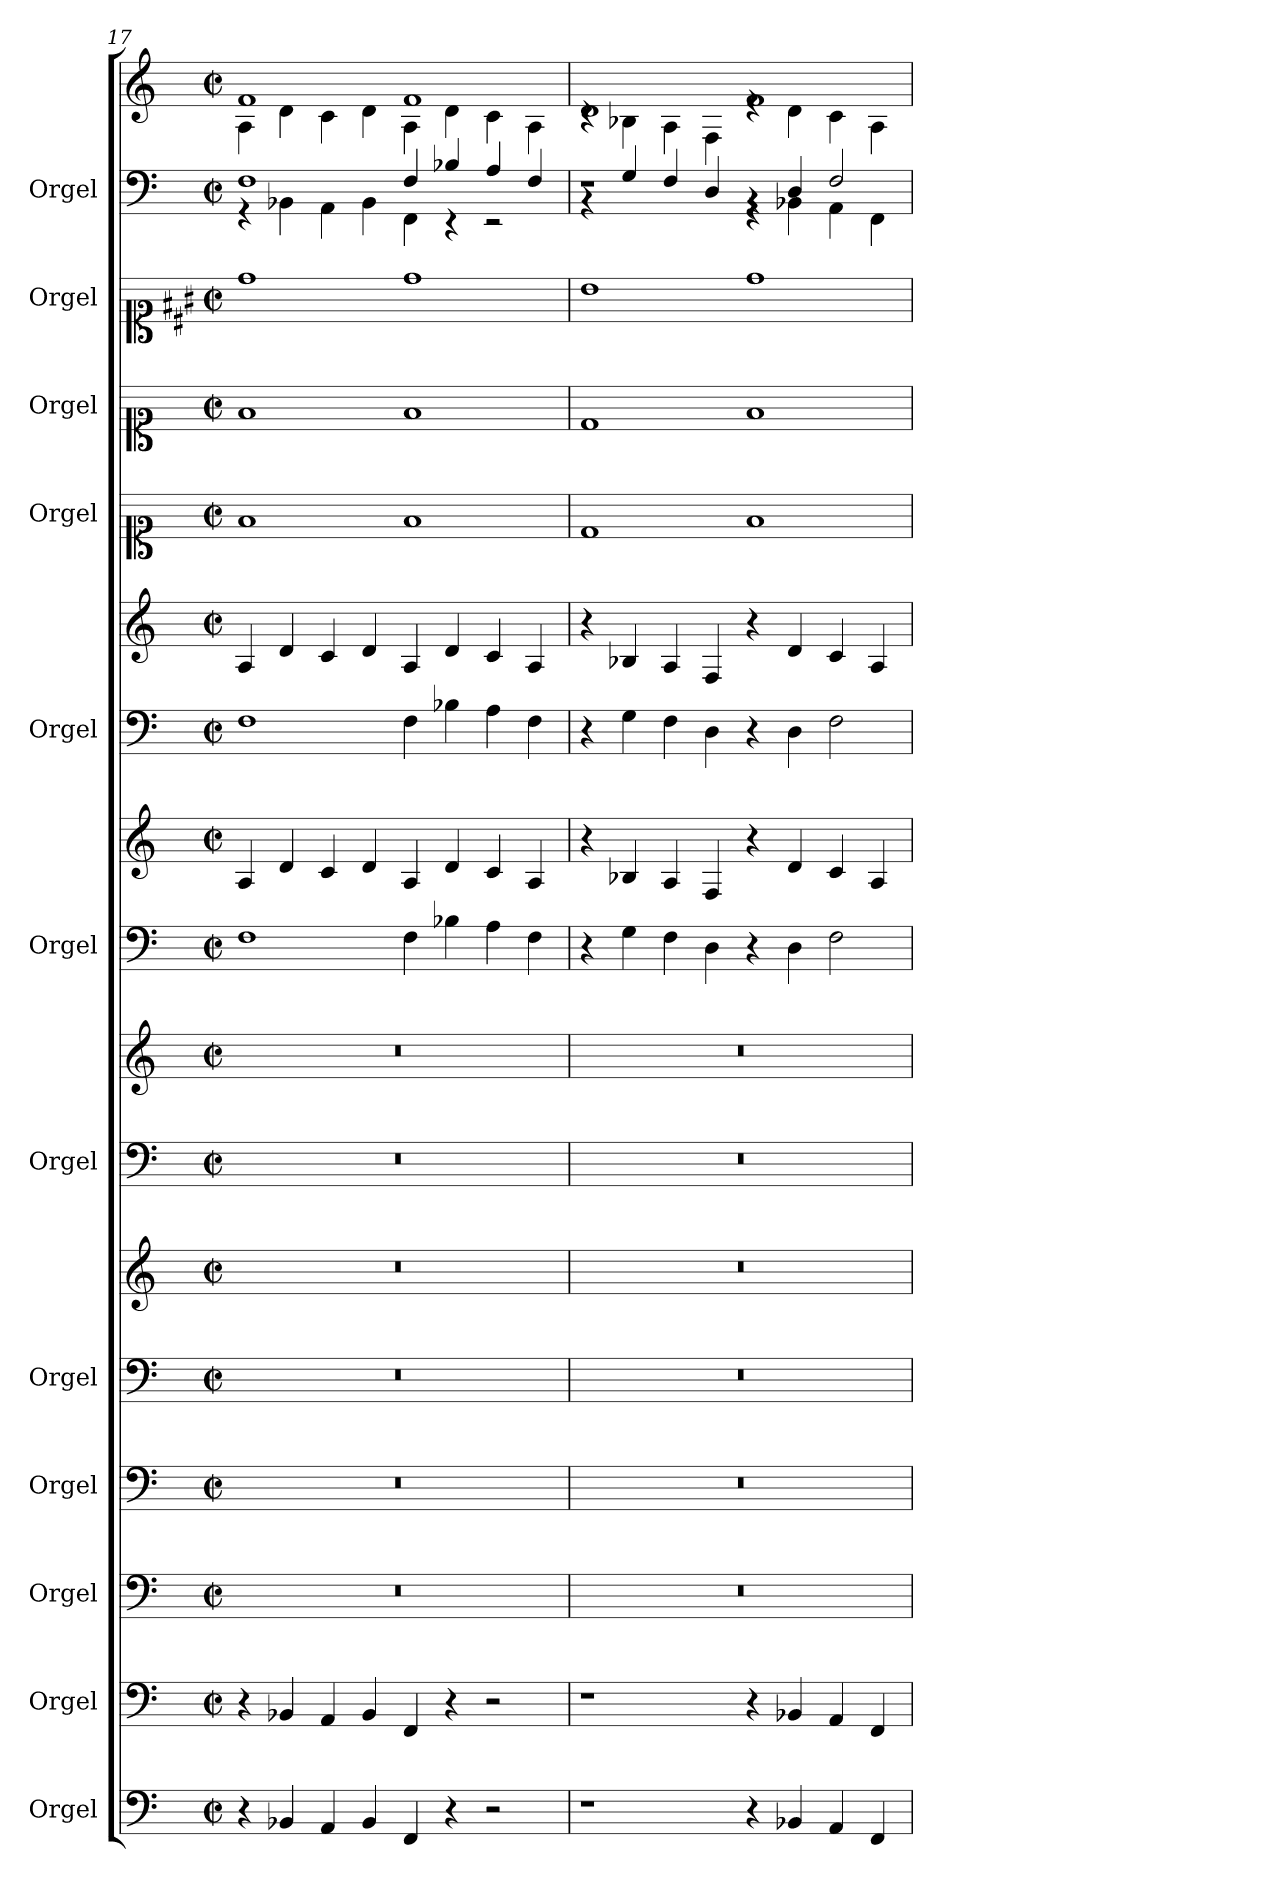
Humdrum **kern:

**kern	**kern	**kern	**kern	**kern	**kern	**kern	**kern	**kern	**kern	**kern	**kern	**kern	**kern	**kern	**kern	**kern
*part12	*part11	*part10	*part9	*part8	*part8	*part7	*part7	*part6	*part6	*part5	*part5	*part4	*part3	*part2	*part1	*part1
*staff17	*staff16	*staff15	*staff14	*staff13	*staff12	*staff11	*staff10	*staff9	*staff8	*staff7	*staff6	*staff5	*staff4	*staff3	*staff2	*staff1
*I"Orgel	*I"Orgel	*I"Orgel	*I"Orgel	*I"Orgel	*	*I"Orgel	*	*I"Orgel	*	*I"Orgel	*	*I"Orgel	*I"Orgel	*I"Orgel	*I"Orgel	*
*I'Org.	*I'Org.	*I'Org.	*I'Org.	*I'Org.	*	*I'Org.	*	*I'Org.	*	*I'Org.	*	*I'Org.	*I'Org.	*I'Org.	*	*
*clefF4	*clefF4	*clefF4	*clefF4	*clefF4	*clefG2	*clefF4	*clefG2	*clefF4	*clefG2	*clefF4	*clefG2	*clefC1	*clefC1	*clefC1	*clefF4	*clefG2
*	*	*	*	*	*	*	*	*	*	*	*	*	*	*ITrd5c9	*	*
*k[]	*k[]	*k[]	*k[]	*k[]	*k[]	*k[]	*k[]	*k[]	*k[]	*k[]	*k[]	*k[]	*k[]	*k[]	*k[]	*k[]
*M4/2	*M4/2	*M4/2	*M4/2	*M4/2	*M4/2	*M4/2	*M4/2	*M4/2	*M4/2	*M4/2	*M4/2	*M4/2	*M4/2	*M4/2	*M4/2	*M4/2
*met(c|)	*met(c|)	*met(c|)	*met(c|)	*met(c|)	*met(c|)	*met(c|)	*met(c|)	*met(c|)	*met(c|)	*met(c|)	*met(c|)	*met(c|)	*met(c|)	*met(c|)	*met(c|)	*met(c|)
=17	=17	=17	=17	=17	=17	=17	=17	=17	=17	=17	=17	=17	=17	=17	=17	=17
*	*	*	*	*	*	*	*	*	*	*	*	*	*	*	*^	*^
4r	4r	0r	0r	0r	0r	0r	0r	1F	4A/	1F	4A/	1f	1f	1f	1F	4r	1f	4A\
4BB-X/	4BB-X/	.	.	.	.	.	.	.	4d/	.	4d/	.	.	.	.	4BB-X\	.	4d\
4AA/	4AA/	.	.	.	.	.	.	.	4c/	.	4c/	.	.	.	.	4AA\	.	4c\
4BB-/	4BB-/	.	.	.	.	.	.	.	4d/	.	4d/	.	.	.	.	4BB-\	.	4d\
4FF/	4FF/	.	.	.	.	.	.	4F\	4A/	4F\	4A/	1f	1f	1f	4F/	4FF\	1f	4A\
4r	4r	.	.	.	.	.	.	4B-X\	4d/	4B-X\	4d/	.	.	.	4B-X/	4r	.	4d\
2r	2r	.	.	.	.	.	.	4A\	4c/	4A\	4c/	.	.	.	4A/	2r	.	4c\
.	.	.	.	.	.	.	.	4F\	4A/	4F\	4A/	.	.	.	4F/	.	.	4A\
!!LO:LB:g=z	!!
=18	=18	=18	=18	=18	=18	=18	=18	=18	=18	=18	=18	=18	=18	=18	=18	=18	=18	=18
1r	1r	0r	0r	0r	0r	0r	0r	4r	4r	4r	4r	1d	1d	1d	4rBB	1rF	1d	4rc
.	.	.	.	.	.	.	.	4G\	4B-X/	4G\	4B-X/	.	.	.	4G/	.	.	4B-X\
.	.	.	.	.	.	.	.	4F\	4A/	4F\	4A/	.	.	.	4F/	.	.	4A\
.	.	.	.	.	.	.	.	4D\	4F/	4D\	4F/	.	.	.	4D/	.	.	4F\
4r	4r	.	.	.	.	.	.	4r	4r	4r	4r	1f	1f	1f	4rBB	4r	1f	4re
4BB-X/	4BB-X/	.	.	.	.	.	.	4D\	4d/	4D\	4d/	.	.	.	4D/	4BB-X\	.	4d\
4AA/	4AA/	.	.	.	.	.	.	2F\	4c/	2F\	4c/	.	.	.	2F/	4AA\	.	4c\
4FF/	4FF/	.	.	.	.	.	.	.	4A/	.	4A/	.	.	.	.	4FF\	.	4A\
*	*	*	*	*	*	*	*	*	*	*	*	*	*	*	*v	*v	*	*
*	*	*	*	*	*	*	*	*	*	*	*	*	*	*	*	*v	*v
=	=	=	=	=	=	=	=	=	=	=	=	=	=	=	=	=
*-	*-	*-	*-	*-	*-	*-	*-	*-	*-	*-	*-	*-	*-	*-	*-	*-
